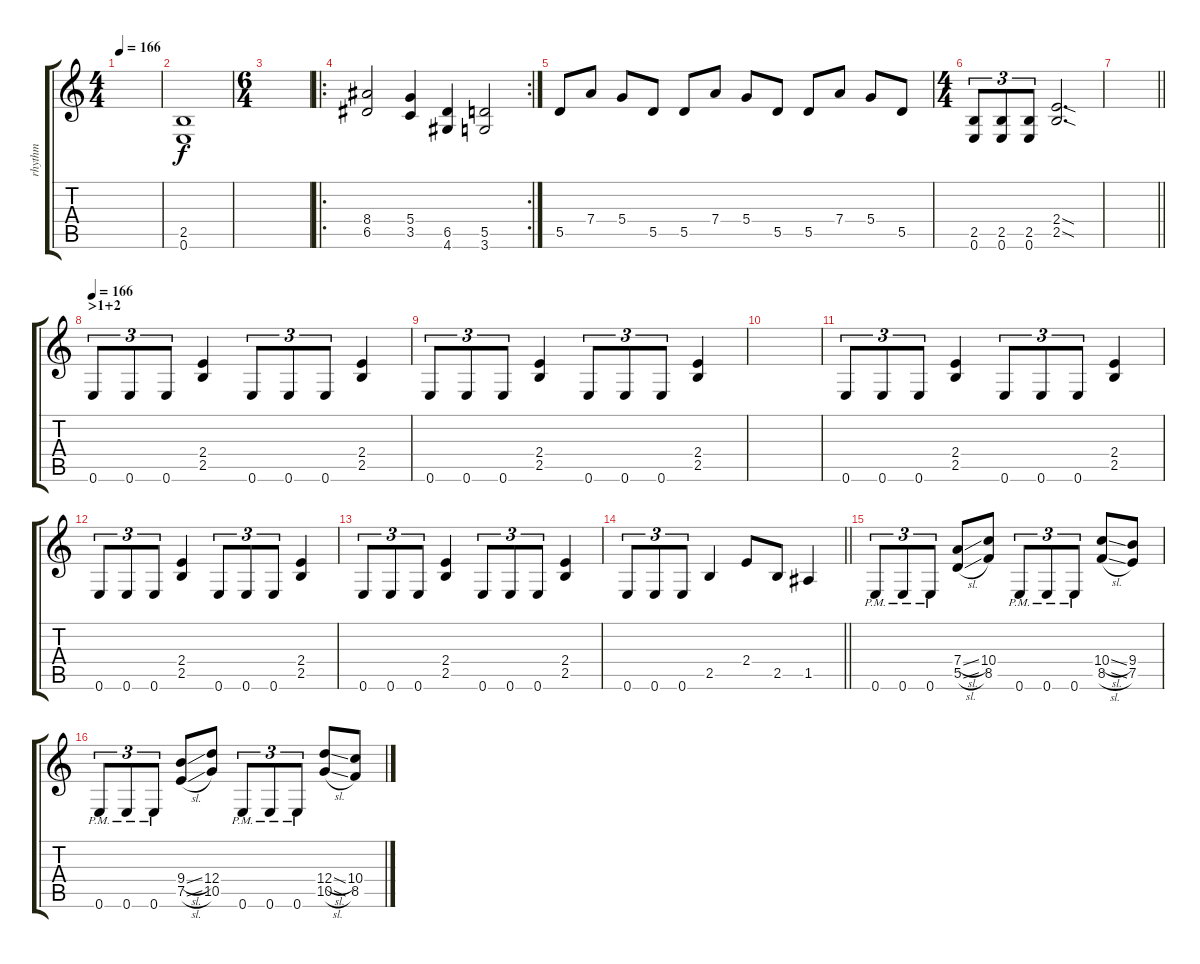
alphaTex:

\track ("rhythm" "rhythm") {instrument distortionguitar}
\staff {score tabs}
\tuning (E4 B3 G3 D3 A2 E2) {hide}
\ts (4 4)
\tempo 166
\clef g2
\ks c
|
(2.5 0.6).1 |
\ts (6 4)
|
\ro
\rc 2
(8.4 6.5).2 (5.4 3.5).4 (6.5 4.6).4 (5.5 3.6).2 |
5.5.8 7.4.8 5.4.8 5.5.8 5.5.8 7.4.8 5.4.8 5.5.8 5.5.8 7.4.8 5.4.8 5.5.8 |
\ts (4 4)
(2.5 0.6).8{tu (3 2)} (2.5 0.6).8{tu (3 2)} (2.5 0.6).8{tu (3 2)} (2.4{sod} 2.5{sod}).2{d} |
\barLineRight lightlight
|
\section ("" ">1+2")
\tempo 166
0.6.8{tu (3 2)} 0.6.8{tu (3 2)} 0.6.8{tu (3 2)} (2.4 2.5).4 0.6.8{tu (3 2)} 0.6.8{tu (3 2)} 0.6.8{tu (3 2)} (2.4 2.5).4 |
0.6.8{tu (3 2)} 0.6.8{tu (3 2)} 0.6.8{tu (3 2)} (2.4 2.5).4 0.6.8{tu (3 2)} 0.6.8{tu (3 2)} 0.6.8{tu (3 2)} (2.4 2.5).4 |
|
0.6.8{tu (3 2)} 0.6.8{tu (3 2)} 0.6.8{tu (3 2)} (2.4 2.5).4 0.6.8{tu (3 2)} 0.6.8{tu (3 2)} 0.6.8{tu (3 2)} (2.4 2.5).4 |
0.6.8{tu (3 2)} 0.6.8{tu (3 2)} 0.6.8{tu (3 2)} (2.4 2.5).4 0.6.8{tu (3 2)} 0.6.8{tu (3 2)} 0.6.8{tu (3 2)} (2.4 2.5).4 |
0.6.8{tu (3 2)} 0.6.8{tu (3 2)} 0.6.8{tu (3 2)} (2.4 2.5).4 0.6.8{tu (3 2)} 0.6.8{tu (3 2)} 0.6.8{tu (3 2)} (2.4 2.5).4 |
\barLineRight lightlight
0.6.8{tu (3 2)} 0.6.8{tu (3 2)} 0.6.8{tu (3 2)} 2.5.4 2.4.8 2.5.8 1.5.4 |
0.6{pm}.8{tu (3 2)} 0.6{pm}.8{tu (3 2)} 0.6{pm}.8{tu (3 2)} (7.4{sl} 5.5{sl}).8 (10.4 8.5).8 0.6{pm}.8{tu (3 2)} 0.6{pm}.8{tu (3 2)} 0.6{pm}.8{tu (3 2)} (10.4{sl} 8.5{sl}).8 (9.4 7.5).8 |
0.6{pm}.8{tu (3 2)} 0.6{pm}.8{tu (3 2)} 0.6{pm}.8{tu (3 2)} (9.4{sl} 7.5{sl}).8 (12.4 10.5).8 0.6{pm}.8{tu (3 2)} 0.6{pm}.8{tu (3 2)} 0.6{pm}.8{tu (3 2)} (12.4{sl} 10.5{sl}).8 (10.4 8.5).8
